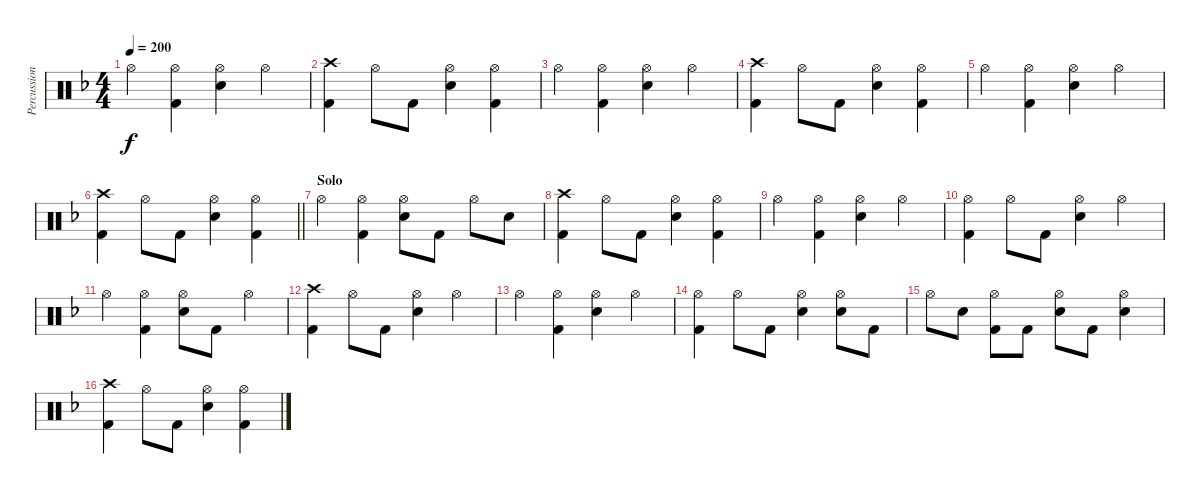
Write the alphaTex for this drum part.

\track ("Percussion" "Percussion") {instrument percussion}
\staff {score}
\articulation defaults
\ts (4 4)
\tempo 200
\clef neutral
\ks f "Hi-Hat (open)".4{dy f}
("Hi-Hat (open)" "Kick (hit) 2").4 ("Hi-Hat (open)" "Electric Snare (hit)").4 "Hi-Hat (open)".4 |
("Crash high (hit)" "Kick (hit) 2").4 "Hi-Hat (open)".8 "Kick (hit) 2".8 ("Hi-Hat (open)" "Electric Snare (hit)").4 ("Hi-Hat (open)" "Kick (hit) 2").4 |
"Hi-Hat (open)".4 ("Hi-Hat (open)" "Kick (hit) 2").4 ("Hi-Hat (open)" "Electric Snare (hit)").4 "Hi-Hat (open)".4 |
("Crash high (hit)" "Kick (hit) 2").4 "Hi-Hat (open)".8 "Kick (hit) 2".8 ("Hi-Hat (open)" "Electric Snare (hit)").4 ("Hi-Hat (open)" "Kick (hit) 2").4 |
"Hi-Hat (open)".4 ("Hi-Hat (open)" "Kick (hit) 2").4 ("Hi-Hat (open)" "Electric Snare (hit)").4 "Hi-Hat (open)".4 |
\barLineRight lightlight
("Crash high (hit)" "Kick (hit) 2").4 "Hi-Hat (open)".8 "Kick (hit) 2".8 ("Hi-Hat (open)" "Electric Snare (hit)").4 ("Hi-Hat (open)" "Kick (hit) 2").4 |
\section ("" "Solo")
"Hi-Hat (open)".4 ("Hi-Hat (open)" "Kick (hit) 2").4 ("Hi-Hat (open)" "Electric Snare (hit)").8 "Kick (hit) 2".8 "Hi-Hat (open)".8 "Electric Snare (hit)".8 |
("Crash high (hit)" "Kick (hit) 2").4 "Hi-Hat (open)".8 "Kick (hit) 2".8 ("Hi-Hat (open)" "Electric Snare (hit)").4 ("Hi-Hat (open)" "Kick (hit) 2").4 |
"Hi-Hat (open)".4 ("Hi-Hat (open)" "Kick (hit) 2").4 ("Hi-Hat (open)" "Electric Snare (hit)").4 "Hi-Hat (open)".4 |
("Hi-Hat (open)" "Kick (hit) 2").4 "Hi-Hat (open)".8 "Kick (hit) 2".8 ("Hi-Hat (open)" "Electric Snare (hit)").4 "Hi-Hat (open)".4 |
"Hi-Hat (open)".4 ("Hi-Hat (open)" "Kick (hit) 2").4 ("Hi-Hat (open)" "Electric Snare (hit)").8 "Kick (hit) 2".8 "Hi-Hat (open)".4 |
("Crash high (hit)" "Kick (hit) 2").4 "Hi-Hat (open)".8 "Kick (hit) 2".8 ("Hi-Hat (open)" "Electric Snare (hit)").4 "Hi-Hat (open)".4 |
"Hi-Hat (open)".4 ("Hi-Hat (open)" "Kick (hit) 2").4 ("Hi-Hat (open)" "Electric Snare (hit)").4 "Hi-Hat (open)".4 |
("Hi-Hat (open)" "Kick (hit) 2").4 "Hi-Hat (open)".8 "Kick (hit) 2".8 ("Hi-Hat (open)" "Electric Snare (hit)").4 ("Hi-Hat (open)" "Electric Snare (hit)").8 "Kick (hit) 2".8 |
"Hi-Hat (open)".8 "Electric Snare (hit)".8 ("Hi-Hat (open)" "Kick (hit) 2").8 "Kick (hit) 2".8 ("Hi-Hat (open)" "Electric Snare (hit)").8 "Kick (hit) 2".8 ("Hi-Hat (open)" "Electric Snare (hit)").4 |
("Crash high (hit)" "Kick (hit) 2").4 "Hi-Hat (open)".8 "Kick (hit) 2".8 ("Hi-Hat (open)" "Electric Snare (hit)").4 ("Hi-Hat (open)" "Kick (hit) 2").4
